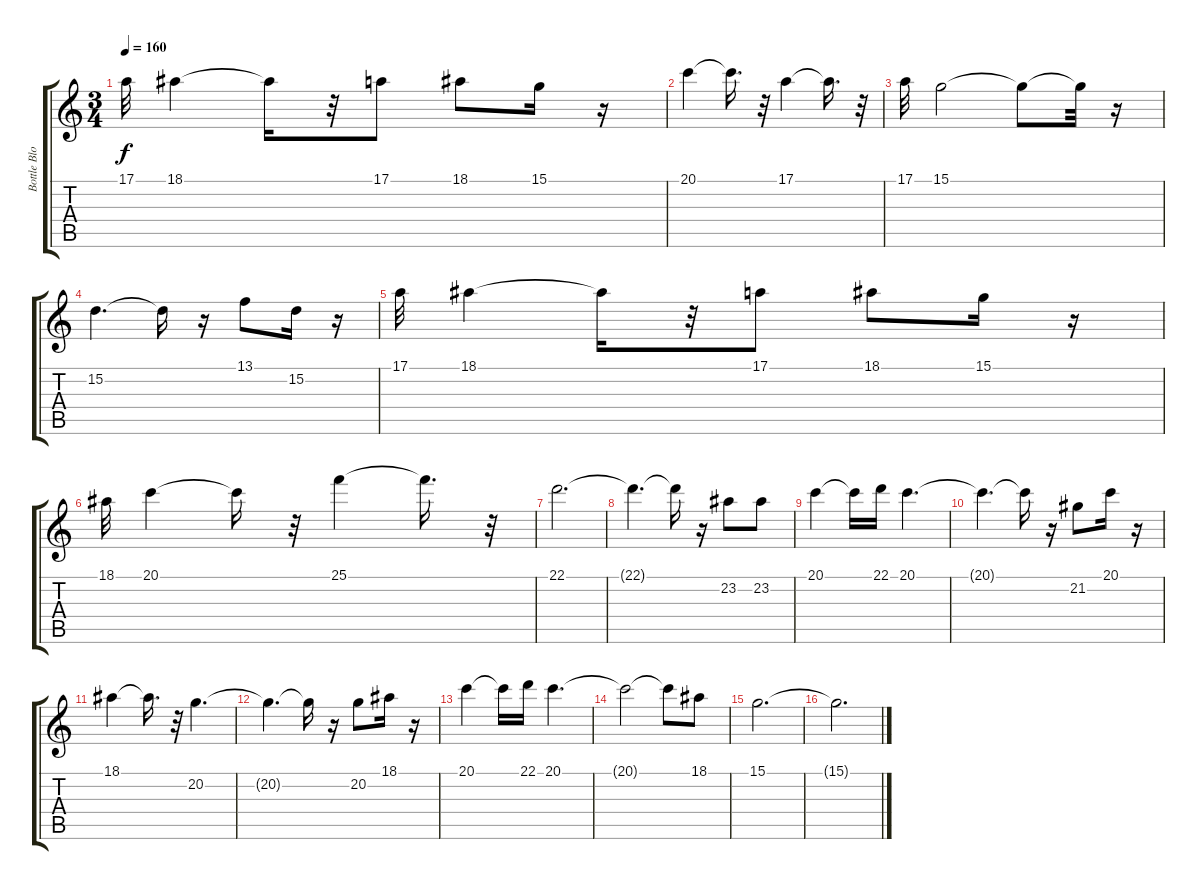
\track ("Bottle Blow Lead" "Bottle Blo") {instrument blownbottle}
\staff {score tabs}
\tuning (E4 B3 G3 D3 A2 E2) {hide}
\ts (3 4)
\tempo 160
\clef g2
\ks c
17.1.32{dy f} 18.1.4 18.1{t}.16 r.32 17.1.8 18.1.8 15.1.16 r.16 |
20.1.4 20.1{t}.16{d} r.32 17.1.4 17.1{t}.16{d} r.32 |
17.1.32 15.1.2 15.1{t}.8 15.1{t}.32 r.16 |
15.2.4{d} 15.2{t}.16 r.16 13.1.8 15.2.16 r.16 |
17.1.32 18.1.4 18.1{t}.16 r.32 17.1.8 18.1.8 15.1.16 r.16 |
18.1.32 20.1.4 20.1{t}.16 r.32 25.1.4 25.1{t}.16{d} r.32 |
22.1.2{d} |
22.1{t}.4{d} 22.1{t}.16 r.16 23.2.8 23.2.8 |
20.1.4 20.1{t}.16 22.1.16 20.1.4{d} |
20.1{t}.4{d} 20.1{t}.16 r.16 21.2.8 20.1.16 r.16 |
18.1.4 18.1{t}.16{d} r.32 20.2.4{d} |
20.2{t}.4{d} 20.2{t}.16 r.16 20.2.8 18.1.16 r.16 |
20.1.4 20.1{t}.16 22.1.16 20.1.4{d} |
20.1{t}.2 20.1{t}.8 18.1.8 |
15.1.2{d} |
15.1{t}.2{d}
